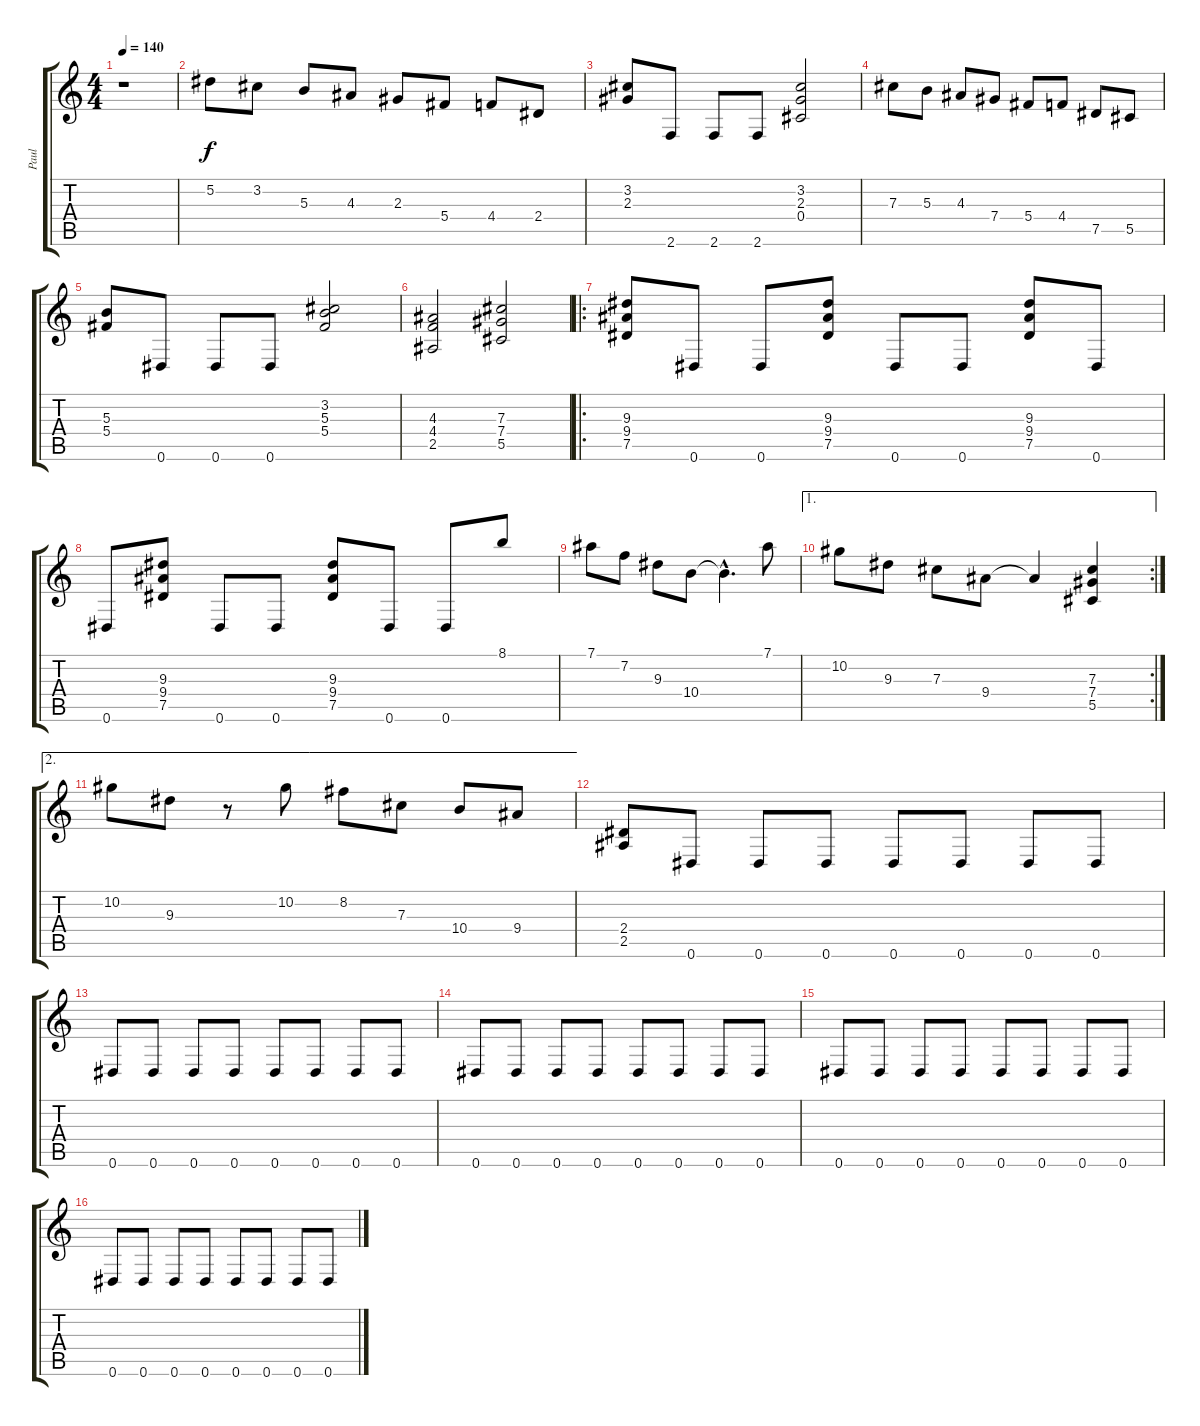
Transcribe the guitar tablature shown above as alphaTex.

\track ("Paul" "Paul") {instrument distortionguitar}
\staff {score tabs}
\tuning (Eb4 Bb3 Gb3 Db3 Ab2 Eb2) {hide}
\ts (4 4)
\tempo 140
\clef g2
\ks c
r.1{dy f instrument distortionguitar} |
5.2.8 3.2.8 5.3.8 4.3.8 2.3.8 5.4.8 4.4.8 2.4.8 |
(3.2 2.3).8 2.6.8 2.6.8 2.6.8 (3.2 2.3 0.4).2 |
7.3.8 5.3.8 4.3.8 7.4.8 5.4.8 4.4.8 7.5.8 5.5.8 |
(5.3 5.4).8 0.6.8 0.6.8 0.6.8 (3.2 5.3 5.4).2 |
(4.3 4.4 2.5).2 (7.3 7.4 5.5).2 |
\ro
(9.3 9.4 7.5).8 0.6.8 0.6.8 (9.3 9.4 7.5).8 0.6.8 0.6.8 (9.3 9.4 7.5).8 0.6.8 |
0.6.8 (9.3 9.4 7.5).8 0.6.8 0.6.8 (9.3 9.4 7.5).8 0.6.8 0.6.8 8.1.8 |
7.1.8 7.2.8 9.3.8 10.4.8 10.4{hac t}.4{d} 7.1.8 |
\ae 1
\rc 2
10.2.8 9.3.8 7.3.8 9.4.8 9.4{t}.4 (7.3 7.4 5.5).4 |
\ae 2
10.2.8 9.3.8 r.8 10.2.8 8.2.8 7.3.8 10.4.8 9.4.8 |
(2.4 2.5).8 0.6.8 0.6.8 0.6.8 0.6.8 0.6.8 0.6.8 0.6.8 |
0.6.8 0.6.8 0.6.8 0.6.8 0.6.8 0.6.8 0.6.8 0.6.8 |
0.6.8 0.6.8 0.6.8 0.6.8 0.6.8 0.6.8 0.6.8 0.6.8 |
0.6.8 0.6.8 0.6.8 0.6.8 0.6.8 0.6.8 0.6.8 0.6.8 |
0.6.8 0.6.8 0.6.8 0.6.8 0.6.8 0.6.8 0.6.8 0.6.8
